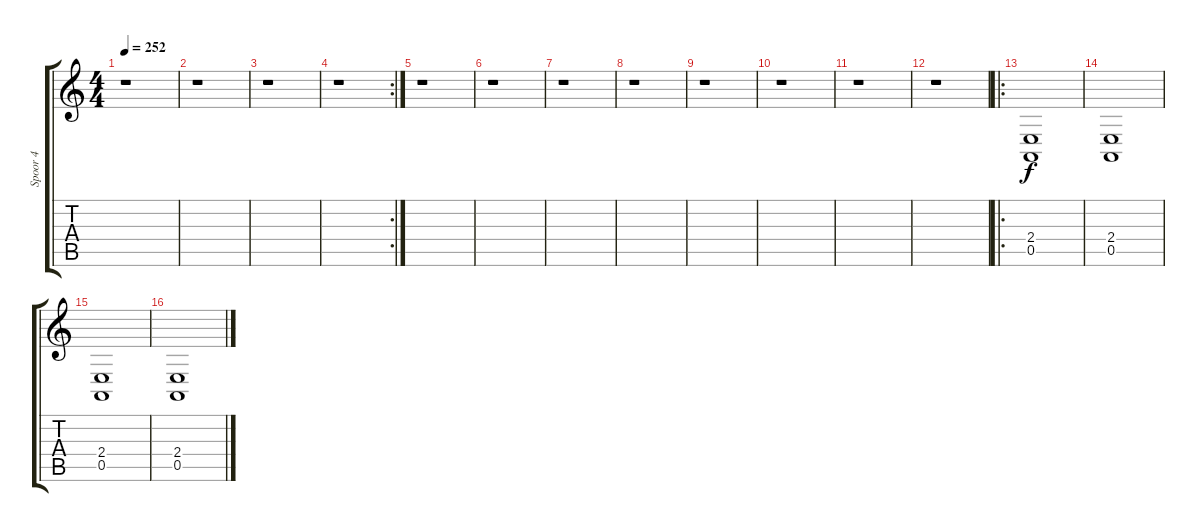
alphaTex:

\track ("Spoor 4" "Spoor 4") {instrument pizzicatostrings}
\staff {score tabs}
\tuning (E4 B3 G3 D3 A2 E2) {hide}
\ts (4 4)
\tempo 252
\clef g2
\ks c
r.1{dy f} |
r.1 |
r.1 |
\rc 2
r.1 |
r.1 |
r.1 |
r.1 |
r.1 |
r.1 |
r.1 |
r.1 |
r.1 |
\ro
(2.4 0.5).1 |
(2.4 0.5).1 |
(2.4 0.5).1 |
(2.4 0.5).1
